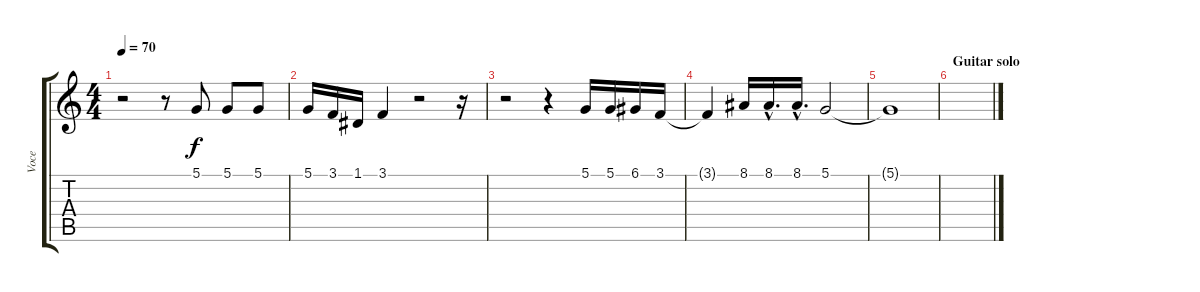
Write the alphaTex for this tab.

\track ("Voce" "Voce") {instrument violin}
\staff {score tabs}
\tuning (D4 A3 F3 C3 G2 D2) {hide}
\ts (4 4)
\tempo 70
\clef g2
\ks c
r.2{dy f} r.8 5.1.8 5.1.8 5.1.8 |
5.1.16 3.1.16 1.1.16 3.1.4 r.2 r.16 |
r.2 r.4 5.1.16 5.1.16 6.1.16 3.1.16 |
3.1{t}.4 8.1.16 8.1{hac}.16{d} 8.1{hac}.16{d} 5.1.2 |
5.1{t}.1 |
\section ("" "Guitar solo")
